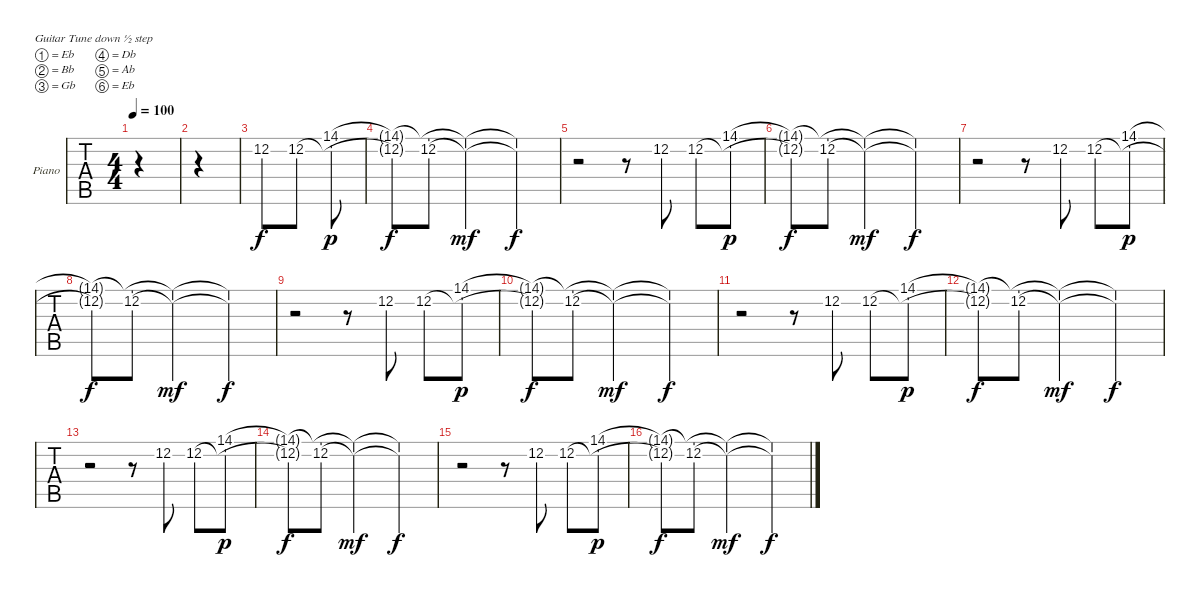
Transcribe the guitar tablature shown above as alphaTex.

\bracketExtendMode groupsimilarinstruments
\firstSystemTrackNameOrientation horizontal
\otherSystemsTrackNameOrientation horizontal
\track ("Piano" "Piano") {instrument distortionguitar}
\staff {tabs}
\tuning (Eb4 Bb3 Gb3 Db3 Ab2 Eb2)
\ts (4 4)
\tempo 100
\clef g2
\scale
0.333333
\ks c
|
\scale
0.333333 |
\scale
0.333333 12.2.8 12.2.8 (14.1 12.2{t}).8{dy p} |
\scale
0.333333 (12.2{t} 14.1{t}).8{dy f} (14.1{t} 12.2).8 (14.1{t} 12.2{t}).2{dy mf} (14.1{t} 12.2{t}).4{dy f} |
\scale
0.333333 r.2 r.8 12.2.8 12.2.8 (14.1 12.2{t}).8{dy p} |
\scale
0.333333 (12.2{t} 14.1{t}).8{dy f} (14.1{t} 12.2).8 (14.1{t} 12.2{t}).2{dy mf} (14.1{t} 12.2{t}).4{dy f} |
\scale
0.333333 r.2 r.8 12.2.8 12.2.8 (14.1 12.2{t}).8{dy p} |
\scale
0.333333 (12.2{t} 14.1{t}).8{dy f} (14.1{t} 12.2).8 (14.1{t} 12.2{t}).2{dy mf} (14.1{t} 12.2{t}).4{dy f} |
\scale
0.333333 r.2 r.8 12.2.8 12.2.8 (14.1 12.2{t}).8{dy p} |
\scale
0.333333 (12.2{t} 14.1{t}).8{dy f} (14.1{t} 12.2).8 (14.1{t} 12.2{t}).2{dy mf} (14.1{t} 12.2{t}).4{dy f} |
\scale
0.333333 r.2 r.8 12.2.8 12.2.8 (14.1 12.2{t}).8{dy p} |
\scale
0.333333 (12.2{t} 14.1{t}).8{dy f} (14.1{t} 12.2).8 (14.1{t} 12.2{t}).2{dy mf} (14.1{t} 12.2{t}).4{dy f} |
\scale
0.333333 r.2 r.8 12.2.8 12.2.8 (14.1 12.2{t}).8{dy p} |
\scale
0.333333 (12.2{t} 14.1{t}).8{dy f} (14.1{t} 12.2).8 (14.1{t} 12.2{t}).2{dy mf} (14.1{t} 12.2{t}).4{dy f} |
\scale
0.333333 r.2 r.8 12.2.8 12.2.8 (14.1 12.2{t}).8{dy p} |
\scale
0.333333 (12.2{t} 14.1{t}).8{dy f} (14.1{t} 12.2).8 (14.1{t} 12.2{t}).2{dy mf} (14.1{t} 12.2{t}).4{dy f}
